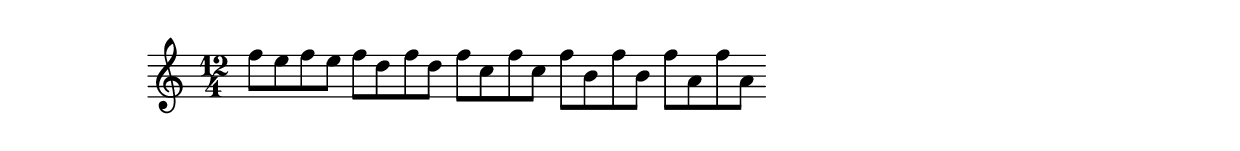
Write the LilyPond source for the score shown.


\version "2.7.39"
\header {
  texidoc = "For juxtaposed chords with the same direction, a
slight optical correction is used. It is constant, and works only if
two chords have no common head-positions range."
}

\layout { ragged-right = ##t}

\relative c'' {
  \stemDown
  \time 12/4
  f8[
    e f e]  f[ d f d]  f[ c f c]  f[ b, f' b,]  f'[ a, f' a,]
}



